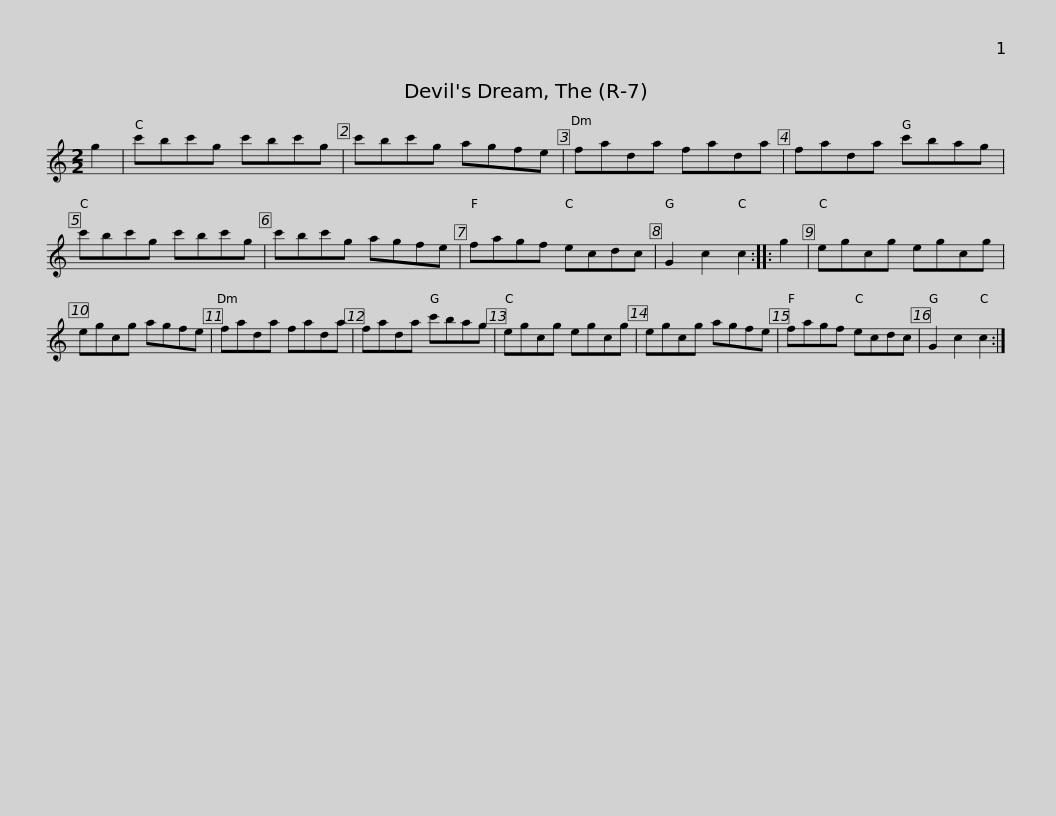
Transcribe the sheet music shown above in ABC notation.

X:1
L:1/8
M:2/2
I:linebreak $
K:C
V:1 treble
V:1
 g2 | c'bc'g c'bc'g | c'bc'g agfe | fada fada | fada c'bag |$ %5
 c'bc'g c'bc'g | c'bc'g agfe | fagf ecdc | G2 c2 c2 :: g2 | %10
 egcg egcg |$ egcg agfe | fada fada | fada c'bag | egcg egcg | %15
 egcg agfe |$ fagf ecdc | G2 c2 c2 :| %18
